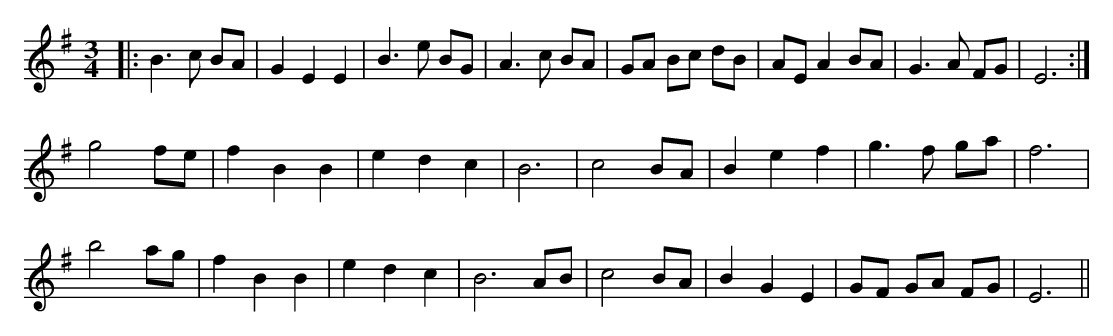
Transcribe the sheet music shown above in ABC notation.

X:1
M:3/4
K:Emin
|:B3 c BA|G2 E2 E2|B3 e BG|A3c BA|GA Bc dB|AE A2 BA|G3 A FG|E6:|
g4 fe|f2 B2 B2|e2 d2 c2|B6|c4 BA|B2 e2 f2|g3 f ga|f6|
b4 ag|f2 B2 B2|e2 d2 c2|B6 AB|c4 BA|B2 G2 E2|GF GA FG|E6||
